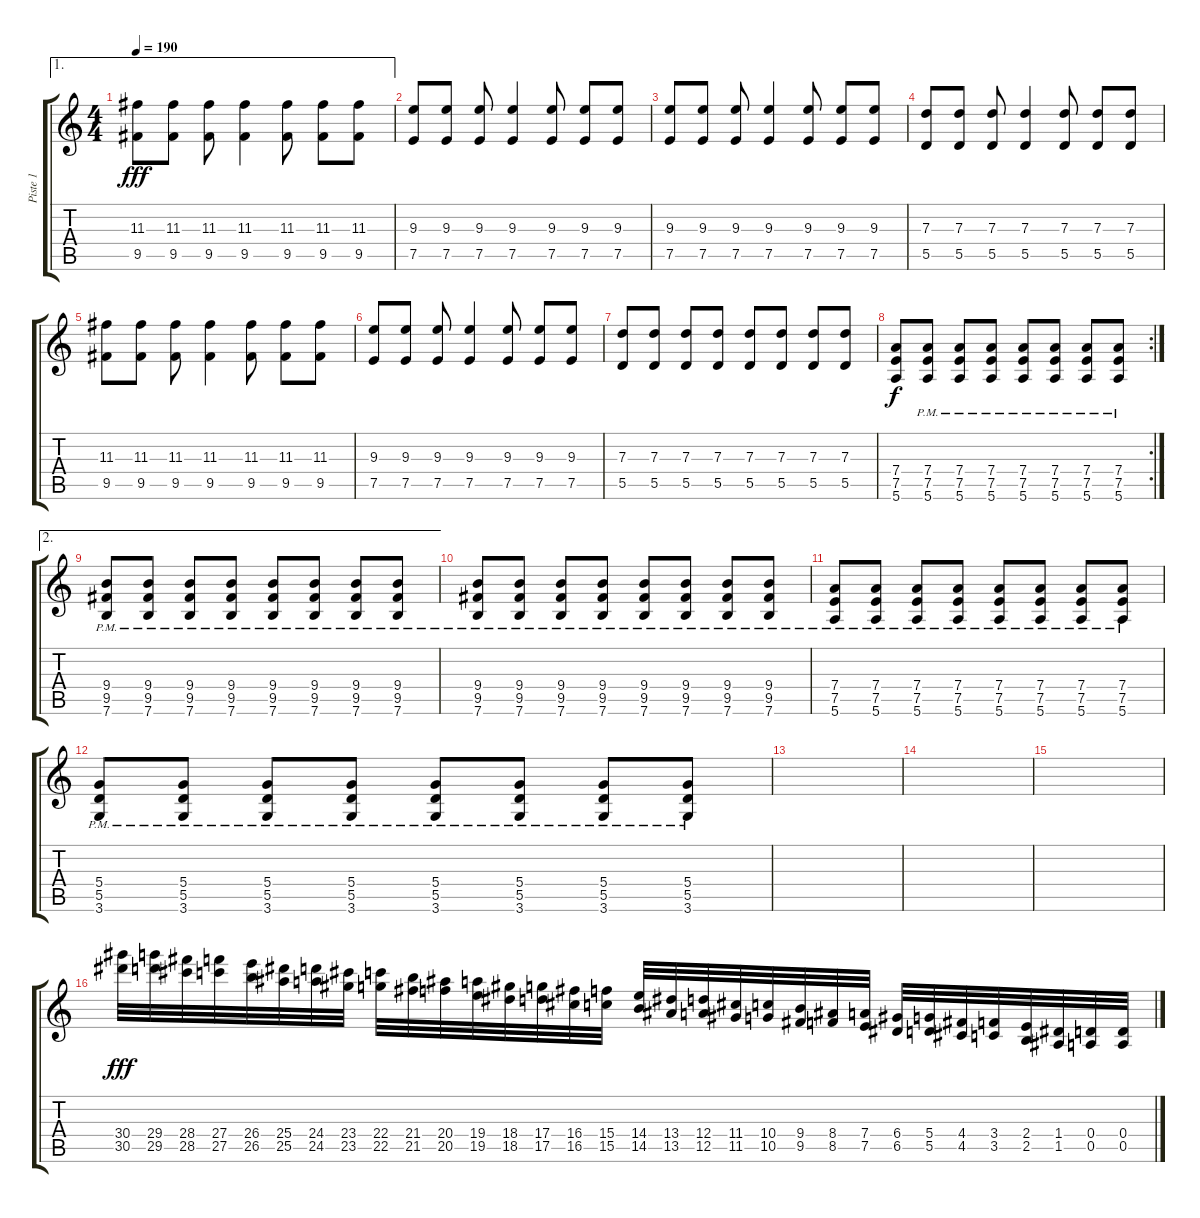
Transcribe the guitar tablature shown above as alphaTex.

\track ("Piste 1" "Piste 1") {instrument overdrivenguitar}
\staff {score tabs}
\tuning (E4 B3 G3 D3 A2 E2) {hide}
\ae 1
\ts (4 4)
\tempo 190
\clef g2
\ks c
(11.3 9.5).8{dy fff} (11.3 9.5).8 (11.3 9.5).8 (11.3 9.5).4 (11.3 9.5).8 (11.3 9.5).8 (11.3 9.5).8 |
(9.3 7.5).8 (9.3 7.5).8 (9.3 7.5).8 (9.3 7.5).4 (9.3 7.5).8 (9.3 7.5).8 (9.3 7.5).8 |
(9.3 7.5).8 (9.3 7.5).8 (9.3 7.5).8 (9.3 7.5).4 (9.3 7.5).8 (9.3 7.5).8 (9.3 7.5).8 |
(7.3 5.5).8 (7.3 5.5).8 (7.3 5.5).8 (7.3 5.5).4 (7.3 5.5).8 (7.3 5.5).8 (7.3 5.5).8 |
(11.3 9.5).8 (11.3 9.5).8 (11.3 9.5).8 (11.3 9.5).4 (11.3 9.5).8 (11.3 9.5).8 (11.3 9.5).8 |
(9.3 7.5).8 (9.3 7.5).8 (9.3 7.5).8 (9.3 7.5).4 (9.3 7.5).8 (9.3 7.5).8 (9.3 7.5).8 |
(7.3 5.5).8 (7.3 5.5).8 (7.3 5.5).8 (7.3 5.5).8 (7.3 5.5).8 (7.3 5.5).8 (7.3 5.5).8 (7.3 5.5).8 |
\rc 2
(7.4 7.5 5.6).8{dy f} (7.4{pm} 7.5{pm} 5.6{pm}).8 (7.4{pm} 7.5{pm} 5.6{pm}).8 (7.4{pm} 7.5{pm} 5.6{pm}).8 (7.4{pm} 7.5{pm} 5.6{pm}).8 (7.4{pm} 7.5{pm} 5.6{pm}).8 (7.4{pm} 7.5{pm} 5.6{pm}).8 (7.4{pm} 7.5{pm} 5.6{pm}).8 |
\ae 2
(9.4{pm} 9.5{pm} 7.6{pm}).8 (9.4{pm} 9.5{pm} 7.6{pm}).8 (9.4{pm} 9.5{pm} 7.6{pm}).8 (9.4{pm} 9.5{pm} 7.6{pm}).8 (9.4{pm} 9.5{pm} 7.6{pm}).8 (9.4{pm} 9.5{pm} 7.6{pm}).8 (9.4{pm} 9.5{pm} 7.6{pm}).8 (9.4{pm} 9.5{pm} 7.6{pm}).8 |
(9.4{pm} 9.5{pm} 7.6{pm}).8 (9.4{pm} 9.5{pm} 7.6{pm}).8 (9.4{pm} 9.5{pm} 7.6{pm}).8 (9.4{pm} 9.5{pm} 7.6{pm}).8 (9.4{pm} 9.5{pm} 7.6{pm}).8 (9.4{pm} 9.5{pm} 7.6{pm}).8 (9.4{pm} 9.5{pm} 7.6{pm}).8 (9.4{pm} 9.5{pm} 7.6{pm}).8 |
(7.4{pm} 7.5{pm} 5.6{pm}).8 (7.4{pm} 7.5{pm} 5.6{pm}).8 (7.4{pm} 7.5{pm} 5.6{pm}).8 (7.4{pm} 7.5{pm} 5.6{pm}).8 (7.4{pm} 7.5{pm} 5.6{pm}).8 (7.4{pm} 7.5{pm} 5.6{pm}).8 (7.4{pm} 7.5{pm} 5.6{pm}).8 (7.4{pm} 7.5{pm} 5.6{pm}).8 |
(5.4{pm} 5.5{pm} 3.6{pm}).8 (5.4{pm} 5.5{pm} 3.6{pm}).8 (5.4{pm} 5.5{pm} 3.6{pm}).8 (5.4{pm} 5.5{pm} 3.6{pm}).8 (5.4{pm} 5.5{pm} 3.6{pm}).8 (5.4{pm} 5.5{pm} 3.6{pm}).8 (5.4{pm} 5.5{pm} 3.6{pm}).8 (5.4{pm} 5.5{pm} 3.6{pm}).8 |
|
|
|
(30.4 30.5).32{dy fff} (29.4 29.5).32 (28.4 28.5).32 (27.4 27.5).32 (26.4 26.5).32 (25.4 25.5).32 (24.4 24.5).32 (23.4 23.5).32 (22.4 22.5).32 (21.4 21.5).32 (20.4 20.5).32 (19.4 19.5).32 (18.4 18.5).32 (17.4 17.5).32 (16.4 16.5).32 (15.4 15.5).32 (14.4 14.5).32 (13.4 13.5).32 (12.4 12.5).32 (11.4 11.5).32 (10.4 10.5).32 (9.4 9.5).32 (8.4 8.5).32 (7.4 7.5).32 (6.4 6.5).32 (5.4 5.5).32 (4.4 4.5).32 (3.4 3.5).32 (2.4 2.5).32 (1.4 1.5).32 (0.4 0.5).32 (0.4 0.5).32
